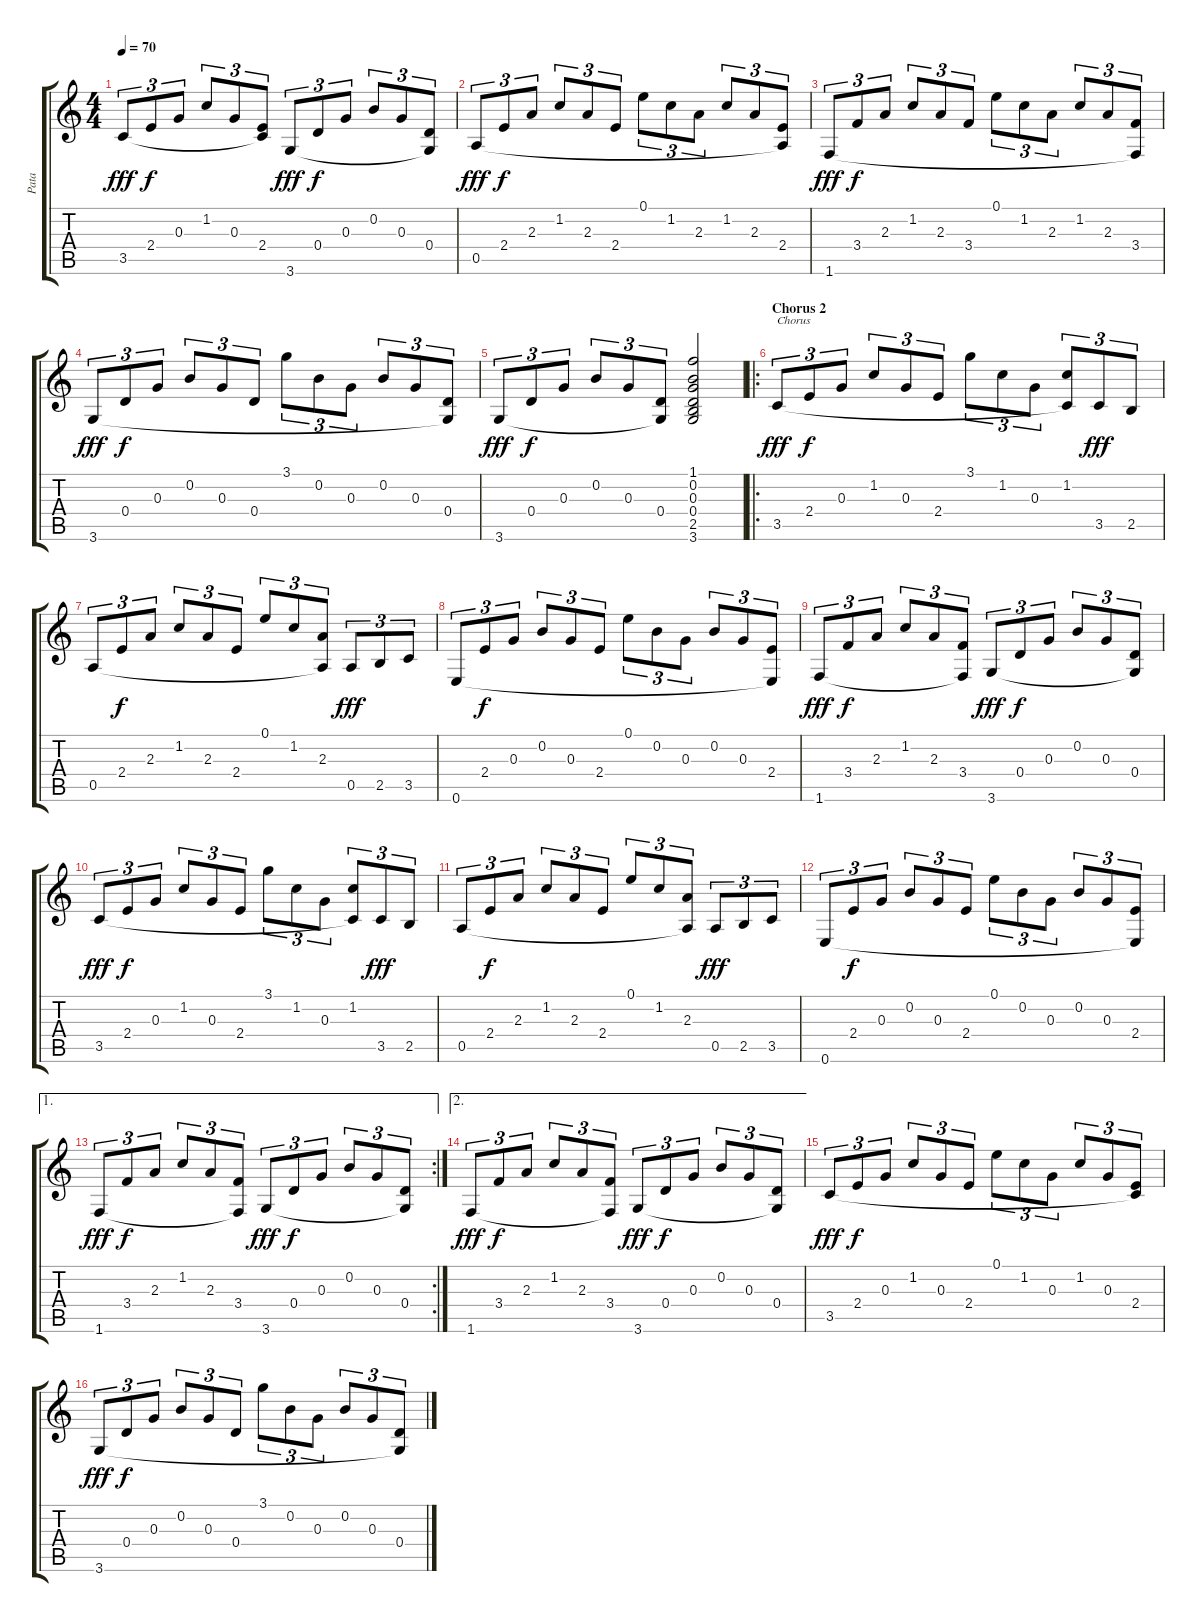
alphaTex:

\track ("Pata" "Pata") {instrument acousticguitarsteel}
\staff {score tabs}
\tuning (E4 B3 G3 D3 A2 E2) {hide}
\ts (4 4)
\tempo 70
\clef g2
\ks c
3.5.8{tu (3 2) dy fff} 2.4.8{tu (3 2) dy f} 0.3.8{tu (3 2)} 1.2.8{tu (3 2)} 0.3.8{tu (3 2)} (2.4 3.5{t}).8{tu (3 2)} 3.6.8{tu (3 2) dy fff} 0.4.8{tu (3 2) dy f} 0.3.8{tu (3 2)} 0.2.8{tu (3 2)} 0.3.8{tu (3 2)} (0.4 3.6{t}).8{tu (3 2)} |
0.5.8{tu (3 2) dy fff} 2.4.8{tu (3 2) dy f} 2.3.8{tu (3 2)} 1.2.8{tu (3 2)} 2.3.8{tu (3 2)} 2.4.8{tu (3 2)} 0.1.8{tu (3 2)} 1.2.8{tu (3 2)} 2.3.8{tu (3 2)} 1.2.8{tu (3 2)} 2.3.8{tu (3 2)} (2.4 0.5{t}).8{tu (3 2)} |
1.6.8{tu (3 2) dy fff} 3.4.8{tu (3 2) dy f} 2.3.8{tu (3 2)} 1.2.8{tu (3 2)} 2.3.8{tu (3 2)} 3.4.8{tu (3 2)} 0.1.8{tu (3 2)} 1.2.8{tu (3 2)} 2.3.8{tu (3 2)} 1.2.8{tu (3 2)} 2.3.8{tu (3 2)} (3.4 1.6{t}).8{tu (3 2)} |
3.6.8{tu (3 2) dy fff} 0.4.8{tu (3 2) dy f} 0.3.8{tu (3 2)} 0.2.8{tu (3 2)} 0.3.8{tu (3 2)} 0.4.8{tu (3 2)} 3.1.8{tu (3 2)} 0.2.8{tu (3 2)} 0.3.8{tu (3 2)} 0.2.8{tu (3 2)} 0.3.8{tu (3 2)} (0.4 3.6{t}).8{tu (3 2)} |
3.6.8{tu (3 2) dy fff} 0.4.8{tu (3 2) dy f} 0.3.8{tu (3 2)} 0.2.8{tu (3 2)} 0.3.8{tu (3 2)} (0.4 3.6{t}).8{tu (3 2)} (1.1 0.2 0.3 0.4 2.5 3.6).2 |
\ro
\section ("" "Chorus 2")
3.5.8{tu (3 2) txt "Chorus" dy fff} 2.4.8{tu (3 2) dy f} 0.3.8{tu (3 2)} 1.2.8{tu (3 2)} 0.3.8{tu (3 2)} 2.4.8{tu (3 2)} 3.1.8{tu (3 2)} 1.2.8{tu (3 2)} 0.3.8{tu (3 2)} (1.2 3.5{t}).8{tu (3 2)} 3.5.8{tu (3 2) dy fff} 2.5.8{tu (3 2)} |
0.5.8{tu (3 2)} 2.4.8{tu (3 2) dy f} 2.3.8{tu (3 2)} 1.2.8{tu (3 2)} 2.3.8{tu (3 2)} 2.4.8{tu (3 2)} 0.1.8{tu (3 2)} 1.2.8{tu (3 2)} (2.3 0.5{t}).8{tu (3 2)} 0.5.8{tu (3 2) dy fff} 2.5.8{tu (3 2)} 3.5.8{tu (3 2)} |
0.6.8{tu (3 2)} 2.4.8{tu (3 2) dy f} 0.3.8{tu (3 2)} 0.2.8{tu (3 2)} 0.3.8{tu (3 2)} 2.4.8{tu (3 2)} 0.1.8{tu (3 2)} 0.2.8{tu (3 2)} 0.3.8{tu (3 2)} 0.2.8{tu (3 2)} 0.3.8{tu (3 2)} (2.4 0.6{t}).8{tu (3 2)} |
1.6.8{tu (3 2) dy fff} 3.4.8{tu (3 2) dy f} 2.3.8{tu (3 2)} 1.2.8{tu (3 2)} 2.3.8{tu (3 2)} (3.4 1.6{t}).8{tu (3 2)} 3.6.8{tu (3 2) dy fff} 0.4.8{tu (3 2) dy f} 0.3.8{tu (3 2)} 0.2.8{tu (3 2)} 0.3.8{tu (3 2)} (0.4 3.6{t}).8{tu (3 2)} |
3.5.8{tu (3 2) dy fff} 2.4.8{tu (3 2) dy f} 0.3.8{tu (3 2)} 1.2.8{tu (3 2)} 0.3.8{tu (3 2)} 2.4.8{tu (3 2)} 3.1.8{tu (3 2)} 1.2.8{tu (3 2)} 0.3.8{tu (3 2)} (1.2 3.5{t}).8{tu (3 2)} 3.5.8{tu (3 2) dy fff} 2.5.8{tu (3 2)} |
0.5.8{tu (3 2)} 2.4.8{tu (3 2) dy f} 2.3.8{tu (3 2)} 1.2.8{tu (3 2)} 2.3.8{tu (3 2)} 2.4.8{tu (3 2)} 0.1.8{tu (3 2)} 1.2.8{tu (3 2)} (2.3 0.5{t}).8{tu (3 2)} 0.5.8{tu (3 2) dy fff} 2.5.8{tu (3 2)} 3.5.8{tu (3 2)} |
0.6.8{tu (3 2)} 2.4.8{tu (3 2) dy f} 0.3.8{tu (3 2)} 0.2.8{tu (3 2)} 0.3.8{tu (3 2)} 2.4.8{tu (3 2)} 0.1.8{tu (3 2)} 0.2.8{tu (3 2)} 0.3.8{tu (3 2)} 0.2.8{tu (3 2)} 0.3.8{tu (3 2)} (2.4 0.6{t}).8{tu (3 2)} |
\ae 1
\rc 2
1.6.8{tu (3 2) dy fff} 3.4.8{tu (3 2) dy f} 2.3.8{tu (3 2)} 1.2.8{tu (3 2)} 2.3.8{tu (3 2)} (3.4 1.6{t}).8{tu (3 2)} 3.6.8{tu (3 2) dy fff} 0.4.8{tu (3 2) dy f} 0.3.8{tu (3 2)} 0.2.8{tu (3 2)} 0.3.8{tu (3 2)} (0.4 3.6{t}).8{tu (3 2)} |
\ae 2
1.6.8{tu (3 2) dy fff} 3.4.8{tu (3 2) dy f} 2.3.8{tu (3 2)} 1.2.8{tu (3 2)} 2.3.8{tu (3 2)} (3.4 1.6{t}).8{tu (3 2)} 3.6.8{tu (3 2) dy fff} 0.4.8{tu (3 2) dy f} 0.3.8{tu (3 2)} 0.2.8{tu (3 2)} 0.3.8{tu (3 2)} (0.4 3.6{t}).8{tu (3 2)} |
3.5.8{tu (3 2) dy fff} 2.4.8{tu (3 2) dy f} 0.3.8{tu (3 2)} 1.2.8{tu (3 2)} 0.3.8{tu (3 2)} 2.4.8{tu (3 2)} 0.1.8{tu (3 2)} 1.2.8{tu (3 2)} 0.3.8{tu (3 2)} 1.2.8{tu (3 2)} 0.3.8{tu (3 2)} (2.4 3.5{t}).8{tu (3 2)} |
3.6.8{tu (3 2) dy fff} 0.4.8{tu (3 2) dy f} 0.3.8{tu (3 2)} 0.2.8{tu (3 2)} 0.3.8{tu (3 2)} 0.4.8{tu (3 2)} 3.1.8{tu (3 2)} 0.2.8{tu (3 2)} 0.3.8{tu (3 2)} 0.2.8{tu (3 2)} 0.3.8{tu (3 2)} (0.4 3.6{t}).8{tu (3 2)}
